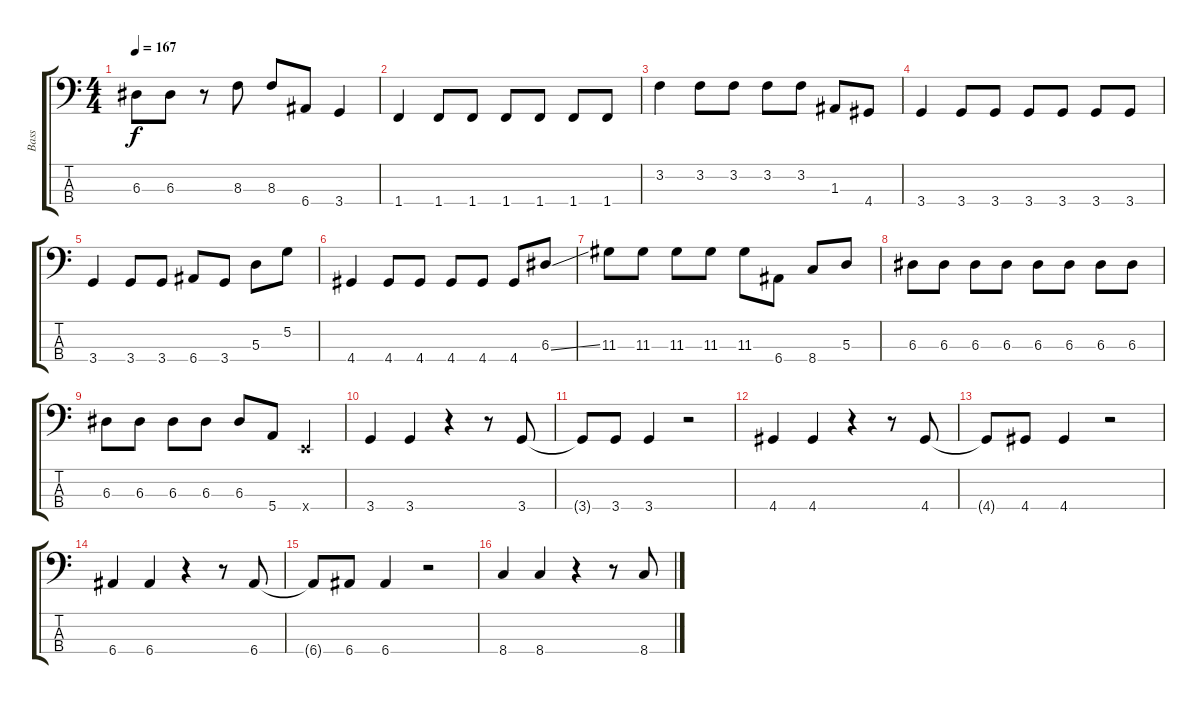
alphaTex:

\track ("Bass" "Bass") {instrument electricbasspick}
\staff {score tabs}
\tuning (G2 D2 A1 E1) {hide}
\ts (4 4)
\tempo 167
\clef f4
\ks c
6.3.8{dy f} 6.3.8 r.8 8.3.8 8.3.8 6.4.8 3.4.4 |
1.4.4 1.4.8 1.4.8 1.4.8 1.4.8 1.4.8 1.4.8 |
3.2.4 3.2.8 3.2.8 3.2.8 3.2.8 1.3.8 4.4.8 |
3.4.4 3.4.8 3.4.8 3.4.8 3.4.8 3.4.8 3.4.8 |
3.4.4 3.4.8 3.4.8 6.4.8 3.4.8 5.3.8 5.2.8 |
4.4.4 4.4.8 4.4.8 4.4.8 4.4.8 4.4.8 6.3{ss}.8 |
11.3.8 11.3.8 11.3.8 11.3.8 11.3.8 6.4.8 8.4.8 5.3.8 |
6.3.8 6.3.8 6.3.8 6.3.8 6.3.8 6.3.8 6.3.8 6.3.8 |
6.3.8 6.3.8 6.3.8 6.3.8 6.3.8 5.4.8 0.4{x}.4 |
3.4.4 3.4.4 r.4 r.8 3.4.8 |
3.4{t}.8 3.4.8 3.4.4 r.2 |
4.4.4 4.4.4 r.4 r.8 4.4.8 |
4.4{t}.8 4.4.8 4.4.4 r.2 |
6.4.4 6.4.4 r.4 r.8 6.4.8 |
6.4{t}.8 6.4.8 6.4.4 r.2 |
8.4.4 8.4.4 r.4 r.8 8.4.8
